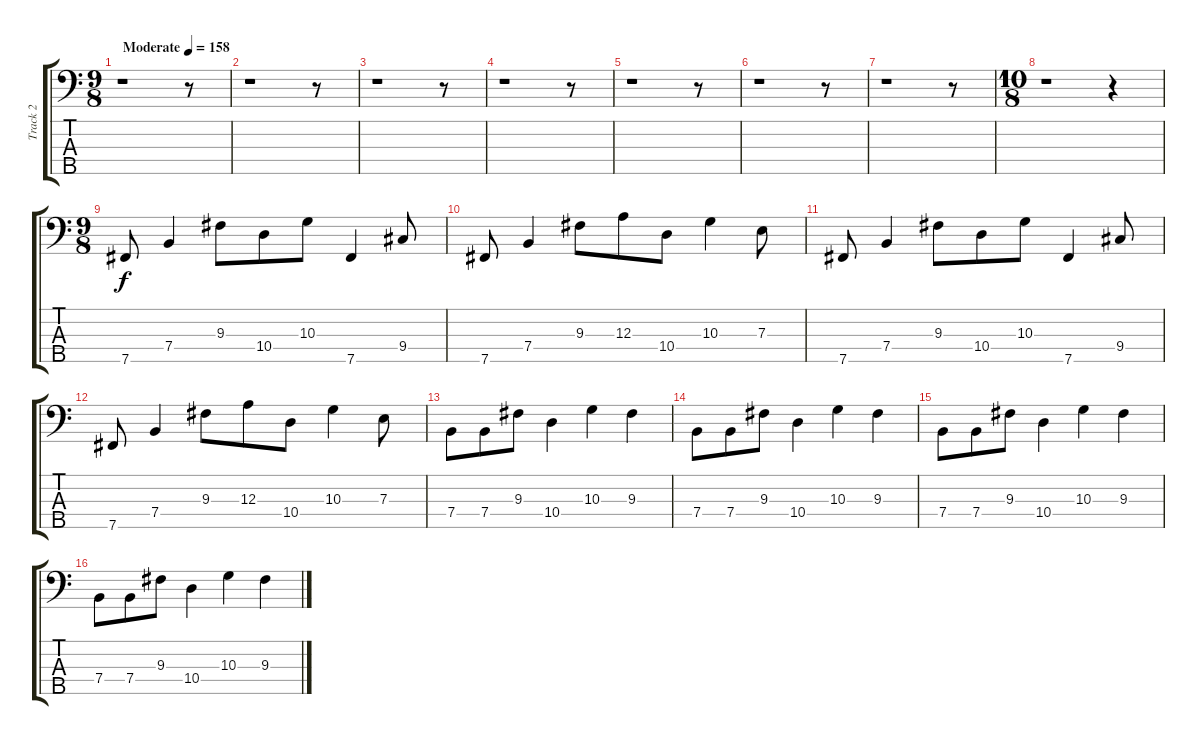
\track ("Track 2" "Track 2") {instrument electricbassfinger}
\staff {score tabs}
\tuning (G2 D2 A1 E1 B0) {hide}
\ts (9 8)
\tempo (158 "Moderate")
\clef f4
\ks c
r.1{dy f instrument electricbassfinger} r.8 |
r.1 r.8 |
r.1 r.8 |
r.1 r.8 |
r.1 r.8 |
r.1 r.8 |
r.1 r.8 |
\ts (10 8)
r.1 r.4 |
\ts (9 8)
7.5.8 7.4.4 9.3.8 10.4.8 10.3.8 7.5.4 9.4.8 |
7.5.8 7.4.4 9.3.8 12.3.8 10.4.8 10.3.4 7.3.8 |
7.5.8 7.4.4 9.3.8 10.4.8 10.3.8 7.5.4 9.4.8 |
7.5.8 7.4.4 9.3.8 12.3.8 10.4.8 10.3.4 7.3.8 |
7.4.8 7.4.8 9.3.8 10.4.4 10.3.4 9.3.4 |
7.4.8 7.4.8 9.3.8 10.4.4 10.3.4 9.3.4 |
7.4.8 7.4.8 9.3.8 10.4.4 10.3.4 9.3.4 |
7.4.8 7.4.8 9.3.8 10.4.4 10.3.4 9.3.4
